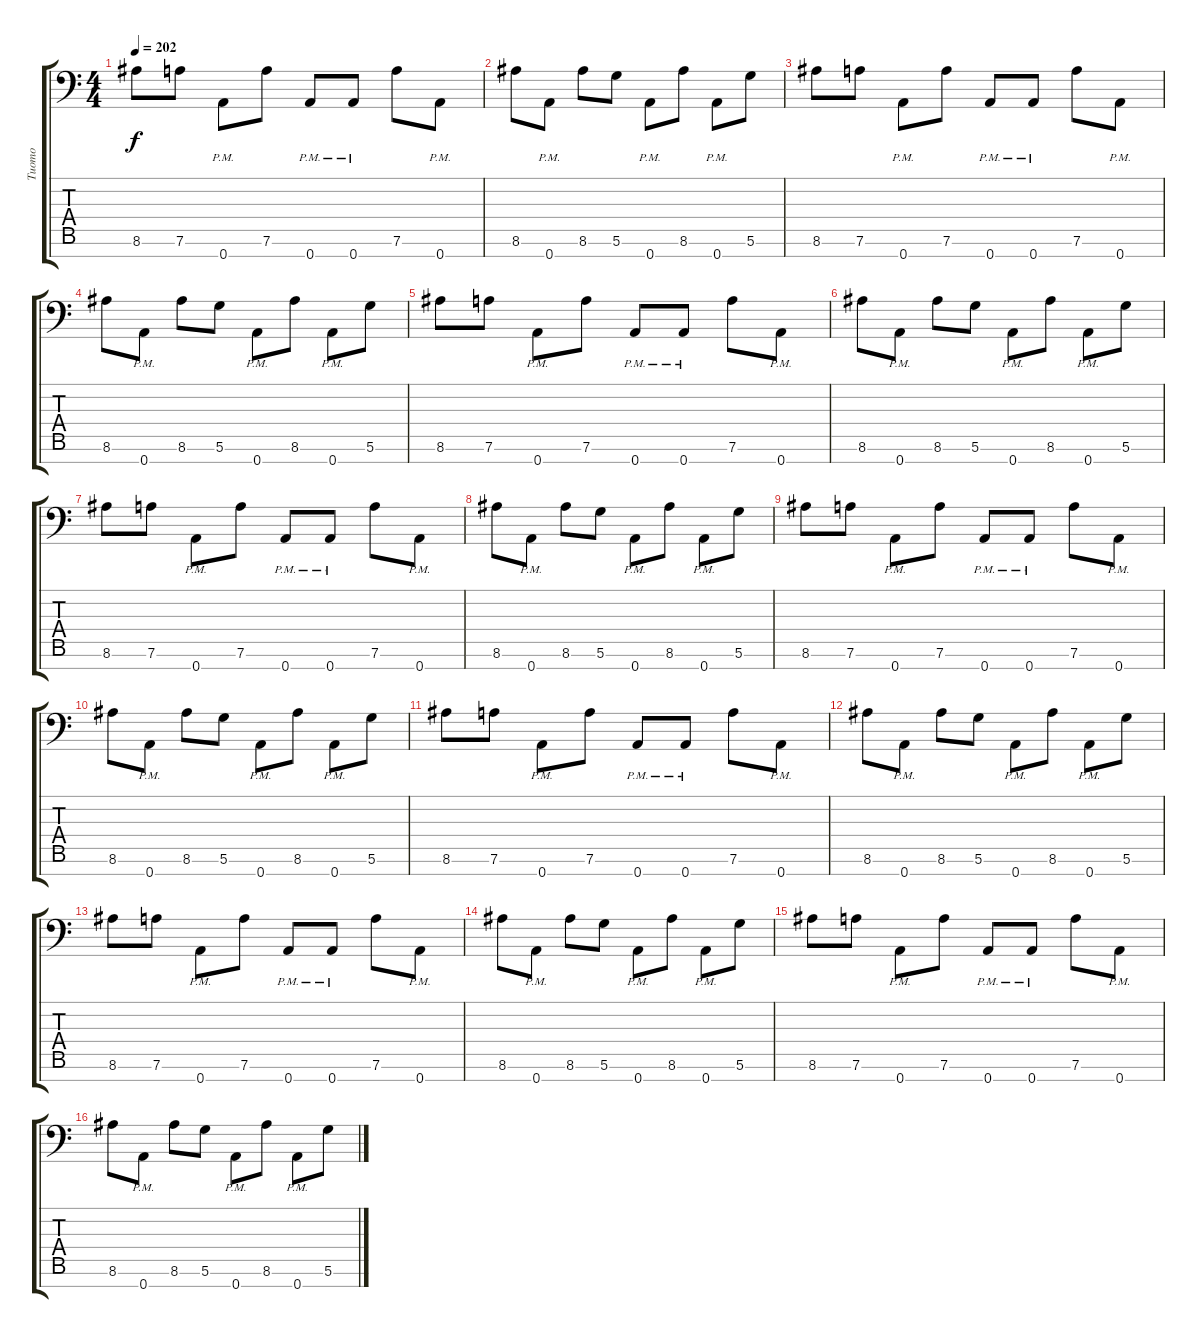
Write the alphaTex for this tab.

\track ("Tuomo" "Tuomo") {instrument distortionguitar}
\staff {score tabs}
\tuning (E4 B3 G3 D3 A2 D2 A1) {hide}
\ts (4 4)
\tempo 202
\clef f4
\ks c
8.6.8{dy f} 7.6.8 0.7{pm}.8 7.6.8 0.7{pm}.8 0.7{pm}.8 7.6.8 0.7{pm}.8 |
8.6.8 0.7{pm}.8 8.6.8 5.6.8 0.7{pm}.8 8.6.8 0.7{pm}.8 5.6.8 |
8.6.8 7.6.8 0.7{pm}.8 7.6.8 0.7{pm}.8 0.7{pm}.8 7.6.8 0.7{pm}.8 |
8.6.8 0.7{pm}.8 8.6.8 5.6.8 0.7{pm}.8 8.6.8 0.7{pm}.8 5.6.8 |
8.6.8 7.6.8 0.7{pm}.8 7.6.8 0.7{pm}.8 0.7{pm}.8 7.6.8 0.7{pm}.8 |
8.6.8 0.7{pm}.8 8.6.8 5.6.8 0.7{pm}.8 8.6.8 0.7{pm}.8 5.6.8 |
8.6.8 7.6.8 0.7{pm}.8 7.6.8 0.7{pm}.8 0.7{pm}.8 7.6.8 0.7{pm}.8 |
8.6.8 0.7{pm}.8 8.6.8 5.6.8 0.7{pm}.8 8.6.8 0.7{pm}.8 5.6.8 |
8.6.8 7.6.8 0.7{pm}.8 7.6.8 0.7{pm}.8 0.7{pm}.8 7.6.8 0.7{pm}.8 |
8.6.8 0.7{pm}.8 8.6.8 5.6.8 0.7{pm}.8 8.6.8 0.7{pm}.8 5.6.8 |
8.6.8 7.6.8 0.7{pm}.8 7.6.8 0.7{pm}.8 0.7{pm}.8 7.6.8 0.7{pm}.8 |
8.6.8 0.7{pm}.8 8.6.8 5.6.8 0.7{pm}.8 8.6.8 0.7{pm}.8 5.6.8 |
8.6.8 7.6.8 0.7{pm}.8 7.6.8 0.7{pm}.8 0.7{pm}.8 7.6.8 0.7{pm}.8 |
8.6.8 0.7{pm}.8 8.6.8 5.6.8 0.7{pm}.8 8.6.8 0.7{pm}.8 5.6.8 |
8.6.8 7.6.8 0.7{pm}.8 7.6.8 0.7{pm}.8 0.7{pm}.8 7.6.8 0.7{pm}.8 |
8.6.8 0.7{pm}.8 8.6.8 5.6.8 0.7{pm}.8 8.6.8 0.7{pm}.8 5.6.8
